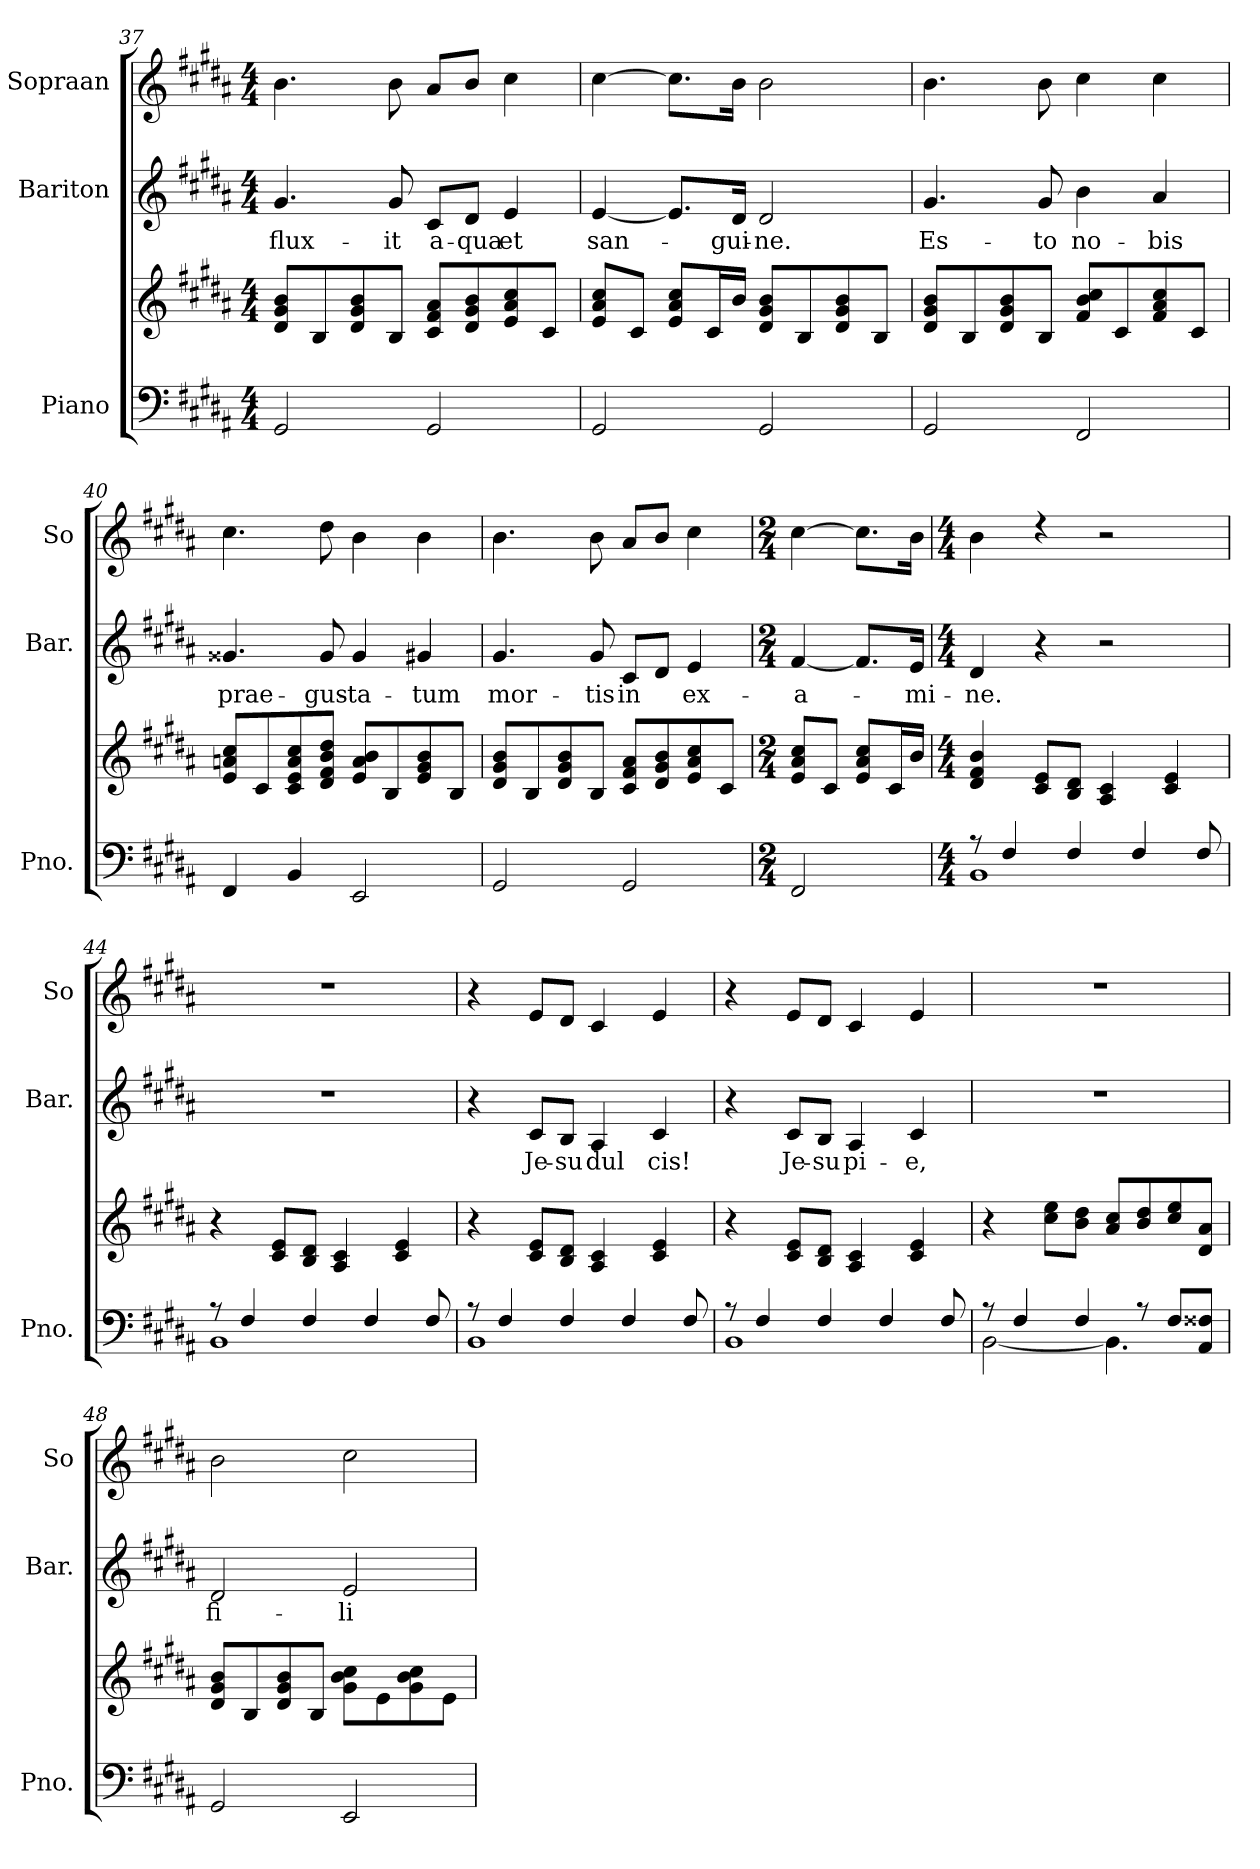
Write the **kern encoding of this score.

**kern	**kern	**kern	**text	**kern
*part3	*part3	*part2	*part2	*part1
*staff4	*staff3	*staff2	*staff2	*staff1
*I"Piano	*	*I"Bariton	*	*I"Sopraan
*I'Pno.	*	*I'Bar.	*	*I'So
*clefF4	*clefG2	*clefG2	*	*clefG2
*k[f#c#g#d#a#]	*k[f#c#g#d#a#]	*k[f#c#g#d#a#]	*	*k[f#c#g#d#a#]
*M4/4	*M4/4	*M4/4	*	*M4/4
=37	=37	=37	=37	=37
!	!	!	!LO:LY:b	!
2GG#/	8d#/ 8g#/ 8b/L	4.g#/	flux-	4.b\
.	8B/	.	.	.
.	8d#/ 8g#/ 8b/	.	.	.
!	!	!	!LO:LY:b	!
.	8B/J	8g#/	-it	8b\
!	!	!	!LO:LY:b	!
2GG#/	8c#/ 8f#/ 8a#/L	8c#/L	a-	8a#/L
!	!	!	!LO:LY:b	!
.	8d#/ 8g#/ 8b/	8d#/J	-qua	8b/J
!	!	!	!LO:LY:b	!
.	8e/ 8a#/ 8cc#/	4e/	et	4cc#\
.	8c#/J	.	.	.
=38	=38	=38	=38	=38
!	!	!	!LO:LY:b	!
2GG#/	8e/ 8a#/ 8cc#/L	[4e/	san-	[4cc#\
.	8c#/J	.	.	.
.	8e/ 8a#/ 8cc#/L	8.e/L]	.	8.cc#\L]
.	16c#/L	.	.	.
!	!	!	!LO:LY:b	!
.	16b/JJ	16d#/Jk	-gui-	16b\Jk
!	!	!	!LO:LY:b	!
2GG#/	8d#/ 8g#/ 8b/L	2d#/	-ne.	2b\
.	8B/	.	.	.
.	8d#/ 8g#/ 8b/	.	.	.
.	8B/J	.	.	.
!!LO:LB:g=z
=39	=39	=39	=39	=39
!	!	!	!LO:LY:b	!
2GG#/	8d#/ 8g#/ 8b/L	4.g#/	Es-	4.b\
.	8B/	.	.	.
.	8d#/ 8g#/ 8b/	.	.	.
!	!	!	!LO:LY:b	!
.	8B/J	8g#/	-to	8b\
!	!	!	!LO:LY:b	!
2FF#/	8f#/ 8b/ 8cc#/L	4b\	no-	4cc#\
.	8c#/	.	.	.
!	!	!	!LO:LY:b	!
.	8f#/ 8a#/ 8cc#/	4a#/	-bis	4cc#\
.	8c#/J	.	.	.
=40	=40	=40	=40	=40
!	!	!	!LO:LY:b	!
4FF#/	8e/ 8an/ 8cc#/L	4.g##X/	prae-	4.cc#\
.	8c#/	.	.	.
4BB/	8c#/ 8e/ 8a/ 8cc#/	.	.	.
!	!	!	!LO:LY:b	!
.	8d#/ 8f#/ 8b/ 8dd#/J	8g##/	-gus-	8dd#\
!	!	!	!LO:LY:b	!
2EE/	8e/ 8a/ 8b/L	4g##/	-ta-	4b\
.	8B/	.	.	.
!	!	!	!LO:LY:b	!
.	8e/ 8g#/ 8b/	4g#X/	-tum	4b\
.	8B/J	.	.	.
=41	=41	=41	=41	=41
!	!	!	!LO:LY:b	!
2GG#/	8d#/ 8g#/ 8b/L	4.g#/	mor-	4.b\
.	8B/	.	.	.
.	8d#/ 8g#/ 8b/	.	.	.
!	!	!	!LO:LY:b	!
.	8B/J	8g#/	-tis	8b\
!	!	!	!LO:LY:b	!
2GG#/	8c#/ 8f#/ 8a#/L	8c#/L	in	8a#/L
.	8d#/ 8g#/ 8b/	8d#/J	.	8b/J
!	!	!	!LO:LY:b	!
.	8e/ 8a#/ 8cc#/	4e/	ex-	4cc#\
.	8c#/J	.	.	.
=42	=42	=42	=42	=42
*M2/4	*M2/4	*M2/4	*	*M2/4
!	!	!	!LO:LY:b	!
2FF#/	8e/ 8a#/ 8cc#/L	[4f#/	-a-	[4cc#\
.	8c#/J	.	.	.
.	8e/ 8a#/ 8cc#/L	8.f#/L]	.	8.cc#\L]
.	16c#/L	.	.	.
!	!	!	!LO:LY:b	!
.	16b/JJ	16e/Jk	-mi-	16b\Jk
!!LO:PB:g=z
=43	=43	=43	=43	=43
*M4/4	*M4/4	*M4/4	*	*M4/4
*^	*	*	*	*
!	!	!	!	!LO:LY:b	!
8r	1BB	4d#/ 4f#/ 4b/	4d#/	-ne.	4b\
4F#/	.	.	.	.	.
.	.	8c#/ 8e/L	4r	.	4rdd
4F#/	.	8B/ 8d#/J	.	.	.
.	.	4A#/ 4c#/	2r	.	2r
4F#/	.	.	.	.	.
.	.	4c#/ 4e/	.	.	.
8F#/	.	.	.	.	.
=44	=44	=44	=44	=44	=44
8r	1BB	4r	1r	.	1r
4F#/	.	.	.	.	.
.	.	8c#/ 8e/L	.	.	.
4F#/	.	8B/ 8d#/J	.	.	.
.	.	4A#/ 4c#/	.	.	.
4F#/	.	.	.	.	.
.	.	4c#/ 4e/	.	.	.
8F#/	.	.	.	.	.
=45	=45	=45	=45	=45	=45
8r	1BB	4r	4r	.	4r
4F#/	.	.	.	.	.
!	!	!	!	!LO:LY:b	!
.	.	8c#/ 8e/L	8c#/L	Je-	8e/L
!	!	!	!	!LO:LY:b	!
4F#/	.	8B/ 8d#/J	8B/J	-su	8d#/J
!	!	!	!	!LO:LY:b	!
.	.	4A#/ 4c#/	4A#/	dul	4c#/
4F#/	.	.	.	.	.
!	!	!	!	!LO:LY:b	!
.	.	4c#/ 4e/	4c#/	cis!	4e/
8F#/	.	.	.	.	.
=46	=46	=46	=46	=46	=46
8r	1BB	4r	4r	.	4r
4F#/	.	.	.	.	.
!	!	!	!	!LO:LY:b	!
.	.	8c#/ 8e/L	8c#/L	Je-	8e/L
!	!	!	!	!LO:LY:b	!
4F#/	.	8B/ 8d#/J	8B/J	-su	8d#/J
!	!	!	!	!LO:LY:b	!
.	.	4A#/ 4c#/	4A#/	pi-	4c#/
4F#/	.	.	.	.	.
!	!	!	!	!LO:LY:b	!
.	.	4c#/ 4e/	4c#/	-e,	4e/
8F#/	.	.	.	.	.
!!LO:LB:g=z
=47	=47	=47	=47	=47	=47
8r	[2BB\	4r	1r	.	1r
4F#/	.	.	.	.	.
.	.	8cc#\ 8ee\L	.	.	.
4F#/	.	8b\ 8dd#\J	.	.	.
.	4.BB\]	8a#/ 8cc#/L	.	.	.
8r	.	8b/ 8dd#/	.	.	.
8F#/L	.	8cc#/ 8ee/	.	.	.
8AA#/ 8F##X/J	8ryy	8d#/ 8a#/J	.	.	.
=48	=48	=48	=48	=48	=48
!	!	!	!	!LO:LY:b	!
*v	*v	*	*	*	*
2GG#/	8d#/ 8g#/ 8b/L	2d#/	fi-	2b\
.	8B/	.	.	.
.	8d#/ 8g#/ 8b/	.	.	.
.	8B/J	.	.	.
!	!	!	!LO:LY:b	!
2EE/	8g#\ 8b\ 8cc#\L	2e/	-li-	2cc#\
.	8e\	.	.	.
.	8g#\ 8b\ 8cc#\	.	.	.
.	8e\J	.	.	.
=	=	=	=	=
*-	*-	*-	*-	*-
